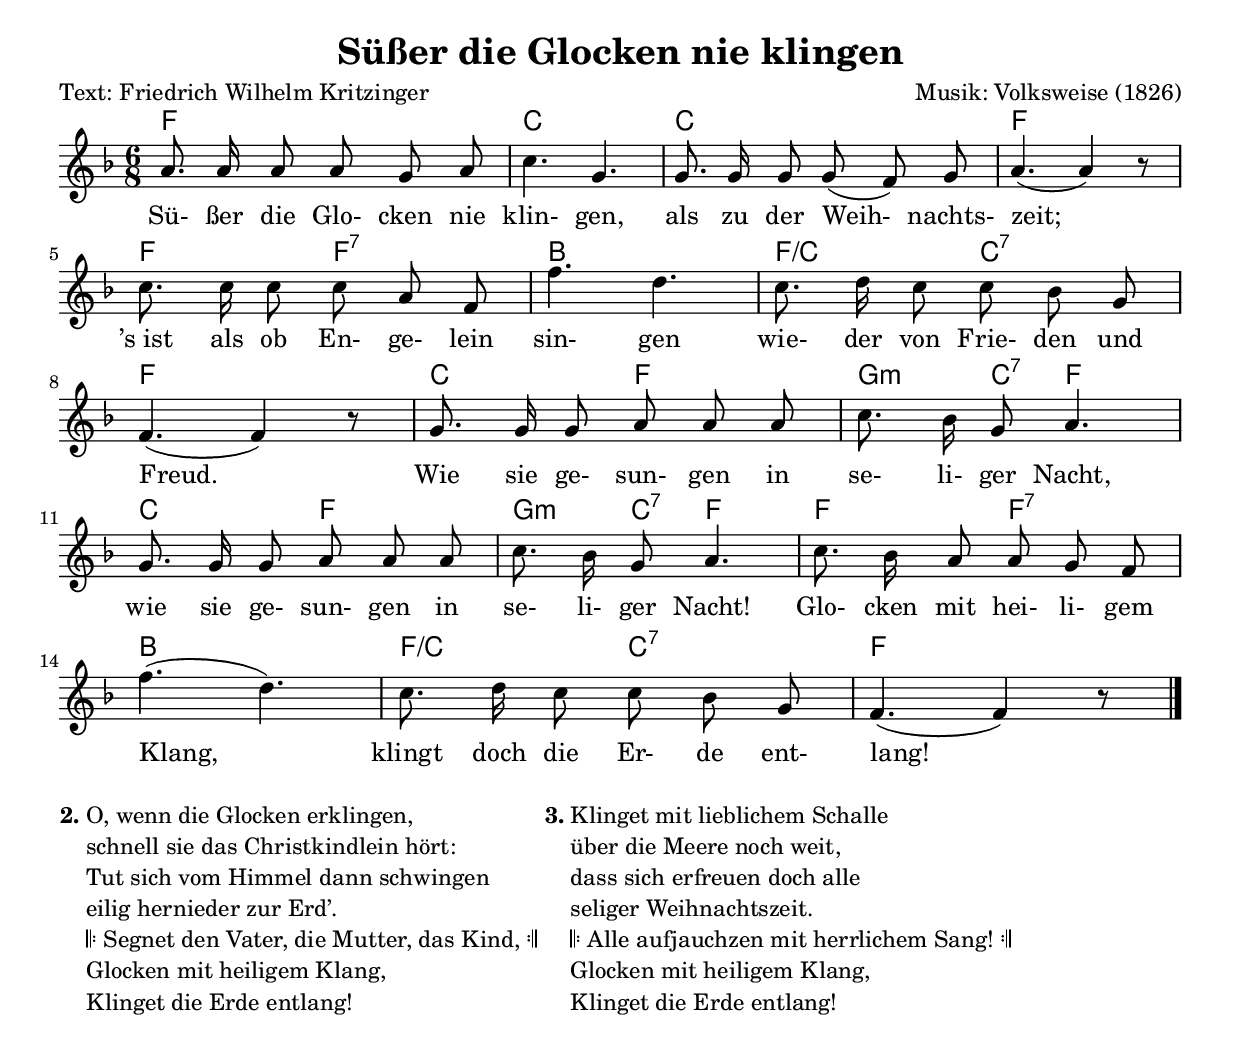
\version "2.12.3"

\include "default.ly"

\header {
  title="Süßer die Glocken nie klingen"
  composer="Musik: Volksweise (1826)"
  poet="Text: Friedrich Wilhelm Kritzinger"
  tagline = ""
  id = "1c6b651b5cec427872e84119bf334fd99412aa5b"
}


Melodie= {
         a'8. a'16 a'8 a' g' a' |
         c''4. g' |
         g'8. g'16 g'8 g'(f') g' |
         a'4.( a'4) r8 |
         c''8. c''16 c''8 c'' a' f' |
         f''4. d'' |
         c''8. d''16 c''8 c'' bes' g' |
         f'4.( f'4) r8 |
         g'8. g'16 g'8 a' a' a' |
         c''8. bes'16 g'8 a'4. |
         g'8. g'16 g'8 a' a' a' |
         c''8. bes'16 g'8 a'4. |
         c''8. bes'16 a'8 a' g' f' |
         f''4.(d'') |
         c''8. d''16 c''8 c'' bes' g' |
         f'4.( f'4) r8
}


Akkorde= \chordmode {
  f2. c c f
  f4. f:7 b2. f4./c c:7
  f2.
  c4. f
  g4:m c8:7 f4.
  c4. f
  g4:m c8:7 f4.
  f f:7
  b2.
  f4./c c:7
  f2.
}

Text=\lyricmode {
	Sü- ßer die Glo- cken nie klin- gen, als zu der Weih- nachts- zeit; "’s ist" als ob En- ge- lein sin- gen wie- der von Frie- den
	und Freud.  Wie sie ge- sun- gen in se- li- ger Nacht, wie sie ge- sun- gen in se- li- ger Nacht! Glo- cken mit hei- li- gem Klang,
	klingt doch die Er- de ent- lang!
}


\score{
  <<
    \new ChordNames {\Akkorde}
    \new Voice = "Melodie" {
      \autoBeamOff
      \clef treble
      \key f \major
      \time 6/8
      \Melodie \bar "|."
    }
    \new Lyrics = Strophe \lyricsto Melodie \Text
  >>
  %\midi{}
}

\markup {
    \hspace #0.1
    \column {
      \line {
        \bold "2."
        \column {
"O, wenn die Glocken erklingen,"
"schnell sie das Christkindlein hört:"
"Tut sich vom Himmel dann schwingen"
"eilig hernieder zur Erd’."
\line {
       \char ##x1D106
       "Segnet den Vater, die Mutter, das Kind,"
       \char ##x1D107
}
"Glocken mit heiligem Klang,"
"Klinget die Erde entlang!"
                }
      }
      }
\hspace #0.1 \column { \line { \bold "3." \column {
"Klinget mit lieblichem Schalle"
"über die Meere noch weit,"
"dass sich erfreuen doch alle"
"seliger Weihnachtszeit."
\line {
       \char ##x1D106
       "Alle aufjauchzen mit herrlichem Sang!"
       \char ##x1D107
}
"Glocken mit heiligem Klang,"
"Klinget die Erde entlang!"
}}}
\hspace #0.1
}

 % some settings % vim: sw=2 et
